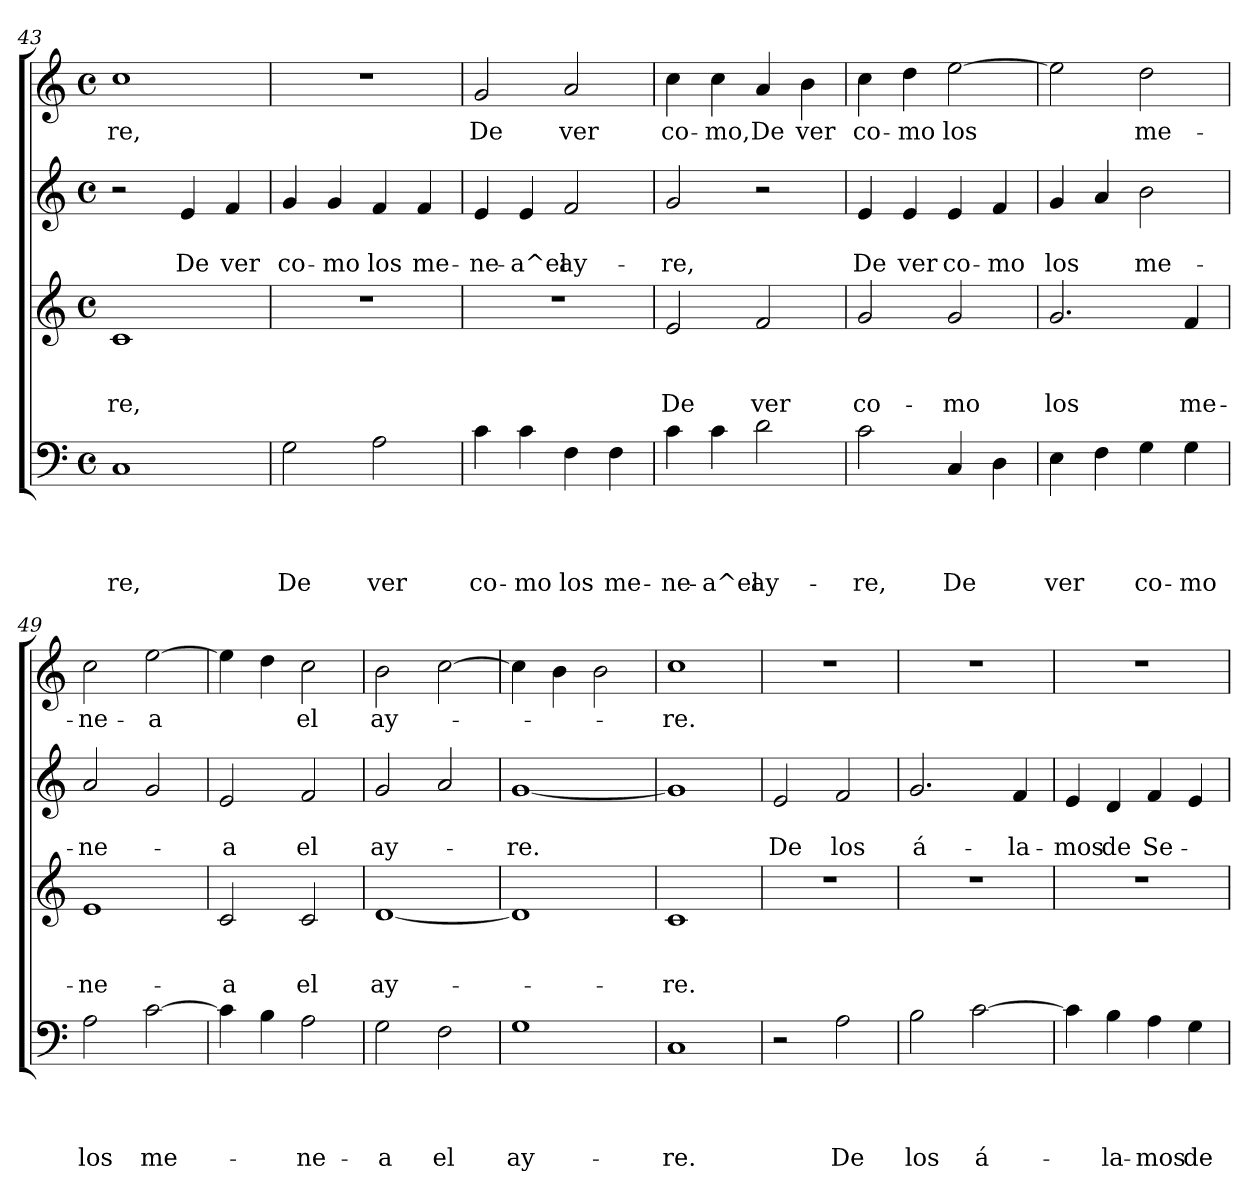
**kern	**text	**text	**text	**text	**kern	**text	**text	**text	**kern	**text	**text	**kern	**text
*part4	*part4	*part4	*part4	*part4	*part3	*part3	*part3	*part3	*part2	*part2	*part2	*part1	*part1
*staff4	*staff4	*staff4	*staff4	*staff4	*staff3	*staff3	*staff3	*staff3	*staff2	*staff2	*staff2	*staff1	*staff1
*clefF4	*	*	*	*	*clefG2	*	*	*	*clefG2	*	*	*clefG2	*
*k[]	*	*	*	*	*k[]	*	*	*	*k[]	*	*	*k[]	*
*C:	*	*	*	*	*C:	*	*	*	*C:	*	*	*C:	*
*M4/4	*	*	*	*	*M4/4	*	*	*	*M4/4	*	*	*M4/4	*
*met(c)	*	*	*	*	*met(c)	*	*	*	*met(c)	*	*	*met(c)	*
=43	=43	=43	=43	=43	=43	=43	=43	=43	=43	=43	=43	=43	=43
!	!	!	!	!LO:LY:b	!	!	!	!LO:LY:b	!	!	!	!	!LO:LY:b
1C	.	.	.	-re,	1c	.	.	-re,	2r	.	.	1cc	-re,
!	!	!	!	!	!	!	!	!	!	!	!LO:LY:b	!	!
.	.	.	.	.	.	.	.	.	4e/	.	De	.	.
!	!	!	!	!	!	!	!	!	!	!	!LO:LY:b	!	!
.	.	.	.	.	.	.	.	.	4f/	.	ver	.	.
=44	=44	=44	=44	=44	=44	=44	=44	=44	=44	=44	=44	=44	=44
!	!	!	!	!LO:LY:b	!	!	!	!	!	!	!LO:LY:b	!	!
2G\	.	.	.	De	1r	.	.	.	4g/	.	co-	1r	.
!	!	!	!	!	!	!	!	!	!	!	!LO:LY:b	!	!
.	.	.	.	.	.	.	.	.	4g/	.	-mo	.	.
!	!	!	!	!LO:LY:b	!	!	!	!	!	!	!LO:LY:b	!	!
2A\	.	.	.	ver	.	.	.	.	4f/	.	los	.	.
!	!	!	!	!	!	!	!	!	!	!	!LO:LY:b	!	!
.	.	.	.	.	.	.	.	.	4f/	.	me-	.	.
=45	=45	=45	=45	=45	=45	=45	=45	=45	=45	=45	=45	=45	=45
!	!	!	!	!LO:LY:b	!	!	!	!	!	!	!LO:LY:b	!	!LO:LY:b
4c\	.	.	.	co-	1r	.	.	.	4e/	.	-ne-	2g/	De
!	!	!	!	!LO:LY:b	!	!	!	!	!	!	!LO:LY:b	!	!
4c\	.	.	.	-mo	.	.	.	.	4e/	.	-a^el	.	.
!	!	!	!	!LO:LY:b	!	!	!	!	!	!	!LO:LY:b	!	!LO:LY:b
4F\	.	.	.	los	.	.	.	.	2f/	.	ay-	2a/	ver
!	!	!	!	!LO:LY:b	!	!	!	!	!	!	!	!	!
4F\	.	.	.	me-	.	.	.	.	.	.	.	.	.
=46	=46	=46	=46	=46	=46	=46	=46	=46	=46	=46	=46	=46	=46
!	!	!	!	!LO:LY:b	!	!	!	!LO:LY:b	!	!	!LO:LY:b	!	!LO:LY:b
4c\	.	.	.	-ne-	2e/	.	.	De	2g/	.	-re,	4cc\	co-
!	!	!	!	!LO:LY:b	!	!	!	!	!	!	!	!	!LO:LY:b
4c\	.	.	.	-a^el	.	.	.	.	.	.	.	4cc\	-mo,
!	!	!	!	!LO:LY:b	!	!	!	!LO:LY:b	!	!	!	!	!LO:LY:b
2d\	.	.	.	ay-	2f/	.	.	ver	2r	.	.	4a/	De
!	!	!	!	!	!	!	!	!	!	!	!	!	!LO:LY:b
.	.	.	.	.	.	.	.	.	.	.	.	4b\	ver
=47	=47	=47	=47	=47	=47	=47	=47	=47	=47	=47	=47	=47	=47
!	!	!	!	!LO:LY:b	!	!	!	!LO:LY:b	!	!	!LO:LY:b	!	!LO:LY:b
2c\	.	.	.	-re,	2g/	.	.	co-	4e/	.	De	4cc\	co-
!	!	!	!	!	!	!	!	!	!	!	!LO:LY:b	!	!LO:LY:b
.	.	.	.	.	.	.	.	.	4e/	.	ver	4dd\	-mo
!	!	!	!	!LO:LY:b	!	!	!	!LO:LY:b	!	!	!LO:LY:b	!	!LO:LY:b
4C/	.	.	.	De	2g/	.	.	-mo	4e/	.	co-	[>2ee\	los
!	!	!	!	!	!	!	!	!	!	!	!LO:LY:b	!	!
4D\	.	.	.	.	.	.	.	.	4f/	.	-mo	.	.
!!LO:PB:g=z
=48	=48	=48	=48	=48	=48	=48	=48	=48	=48	=48	=48	=48	=48
!	!	!	!	!LO:LY:b	!	!	!	!LO:LY:b	!	!	!LO:LY:b	!	!
4E\	.	.	.	ver	2.g/	.	.	los	4g/	.	los	2ee\]	.
4F\	.	.	.	.	.	.	.	.	4a/	.	.	.	.
!	!	!	!	!LO:LY:b	!	!	!	!	!	!	!LO:LY:b	!	!LO:LY:b
4G\	.	.	.	co-	.	.	.	.	2b\	.	me-	2dd\	me-
!	!	!	!	!LO:LY:b	!	!	!	!LO:LY:b	!	!	!	!	!
4G\	.	.	.	-mo	4f/	.	.	me-	.	.	.	.	.
=49	=49	=49	=49	=49	=49	=49	=49	=49	=49	=49	=49	=49	=49
!	!	!	!	!LO:LY:b	!	!	!	!LO:LY:b	!	!	!LO:LY:b	!	!LO:LY:b
2A\	.	.	.	los	1e	.	.	-ne-	2a/	.	-ne-	2cc\	-ne-
!	!	!	!	!LO:LY:b	!	!	!	!	!	!	!	!	!LO:LY:b
[>2c\	.	.	.	me-	.	.	.	.	2g/	.	.	[>2ee\	-a
=50	=50	=50	=50	=50	=50	=50	=50	=50	=50	=50	=50	=50	=50
!	!	!	!	!	!	!	!	!LO:LY:b	!	!	!LO:LY:b	!	!
4c\]	.	.	.	.	2c/	.	.	-a	2e/	.	-a	4ee\]	.
4B\	.	.	.	.	.	.	.	.	.	.	.	4dd\	.
!	!	!	!	!LO:LY:b	!	!	!	!LO:LY:b	!	!	!LO:LY:b	!	!LO:LY:b
2A\	.	.	.	-ne-	2c/	.	.	el	2f/	.	el	2cc\	el
=51	=51	=51	=51	=51	=51	=51	=51	=51	=51	=51	=51	=51	=51
!	!	!	!	!LO:LY:b	!	!	!	!LO:LY:b	!	!	!LO:LY:b	!	!LO:LY:b
2G\	.	.	.	-a	[<1d	.	.	ay-	2g/	.	ay-	2b\	ay-
!	!	!	!	!LO:LY:b	!	!	!	!	!	!	!	!	!
2F\	.	.	.	el	.	.	.	.	2a/	.	.	[>2cc\	.
=52	=52	=52	=52	=52	=52	=52	=52	=52	=52	=52	=52	=52	=52
!	!	!	!	!LO:LY:b	!	!	!	!	!	!	!LO:LY:b	!	!
1G	.	.	.	ay-	1d]	.	.	.	[<1g	.	-re.	4cc\]	.
.	.	.	.	.	.	.	.	.	.	.	.	4b\	.
.	.	.	.	.	.	.	.	.	.	.	.	2b\	.
=53	=53	=53	=53	=53	=53	=53	=53	=53	=53	=53	=53	=53	=53
!	!	!	!	!LO:LY:b	!	!	!	!LO:LY:b	!	!	!	!	!LO:LY:b
1C	.	.	.	-re.	1c	.	.	-re.	1g]	.	.	1cc	-re.
=54	=54	=54	=54	=54	=54	=54	=54	=54	=54	=54	=54	=54	=54
!	!	!	!	!	!	!	!	!	!	!	!LO:LY:b	!	!
2r	.	.	.	.	1r	.	.	.	2e/	.	De	1r	.
!	!	!	!	!LO:LY:b	!	!	!	!	!	!	!LO:LY:b	!	!
2A\	.	.	.	De	.	.	.	.	2f/	.	los	.	.
=55	=55	=55	=55	=55	=55	=55	=55	=55	=55	=55	=55	=55	=55
!	!	!	!	!LO:LY:b	!	!	!	!	!	!	!LO:LY:b	!	!
2B\	.	.	.	los	1r	.	.	.	2.g/	.	á-	1r	.
!	!	!	!	!LO:LY:b	!	!	!	!	!	!	!	!	!
[<2c\	.	.	.	á-	.	.	.	.	.	.	.	.	.
!	!	!	!	!	!	!	!	!	!	!	!LO:LY:b	!	!
.	.	.	.	.	.	.	.	.	4f/	.	-la-	.	.
!!LO:LB:g=z
=56	=56	=56	=56	=56	=56	=56	=56	=56	=56	=56	=56	=56	=56
!	!	!	!	!	!	!	!	!	!	!	!LO:LY:b	!	!
4c\]	.	.	.	.	1r	.	.	.	4e/	.	-mos	1r	.
!	!	!	!	!LO:LY:b	!	!	!	!	!	!	!LO:LY:b	!	!
4B\	.	.	.	-la-	.	.	.	.	4d/	.	de	.	.
!	!	!	!	!LO:LY:b	!	!	!	!	!	!	!LO:LY:b	!	!
4A\	.	.	.	-mos	.	.	.	.	4f/	.	Se-	.	.
!	!	!	!	!LO:LY:b	!	!	!	!	!	!	!	!	!
4G\	.	.	.	de	.	.	.	.	4e/	.	.	.	.
=	=	=	=	=	=	=	=	=	=	=	=	=	=
*-	*-	*-	*-	*-	*-	*-	*-	*-	*-	*-	*-	*-	*-
